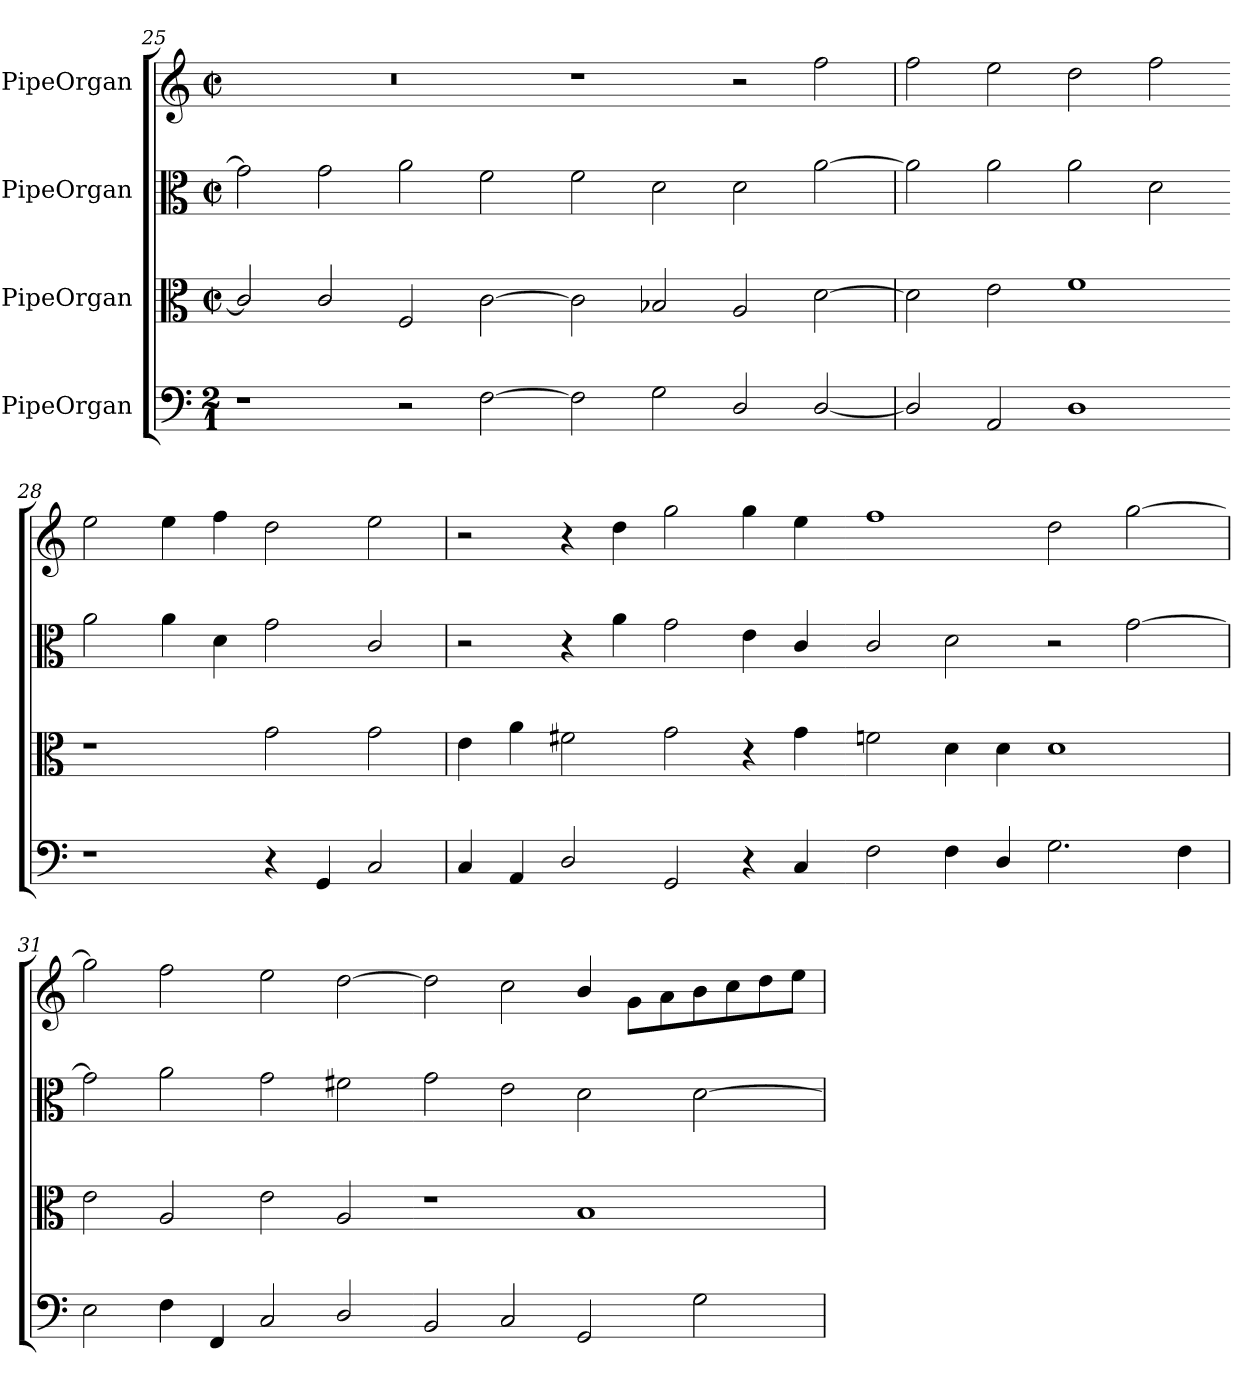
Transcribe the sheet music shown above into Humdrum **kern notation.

**kern	**kern	**kern	**kern
*part4	*part3	*part2	*part1
*staff4	*staff3	*staff2	*staff1
*I"PipeOrgan	*I"PipeOrgan	*I"PipeOrgan	*I"PipeOrgan
*clefF4	*clefC3	*clefC3	*clefG2
*k[]	*k[]	*k[]	*k[]
*C:	*C:	*C:	*C:
*M2/1	*M2/1	*M2/1	*M2/1
*	*met(c|)	*met(c|)	*met(c|)
=25	=25	=25	=25
1r	2c/]	2g\]	0r
.	2c/	2g\	.
2r	2F/	2a\	.
[2F\	[2c\	2f\	.
=26-	=26-	=26-	=26-
2F\]	2c\]	2f\	1r
2G\	2B-X/	2d\	.
2D/	2A/	2d\	2r
[2D/	[2d\	[2a\	2ff\
=27	=27	=27	=27
2D/]	2d\]	2a\]	2ff\
2AA/	2e\	2a\	2ee\
1D	1f	2a\	2dd\
.	.	2d\	2ff\
=28-	=28-	=28-	=28-
1r	1r	2a\	2ee\
.	.	4a\	4ee\
.	.	4d\	4ff\
4r	2g\	2g\	2dd\
4GG/	.	.	.
2C/	2g\	2c/	2ee\
=29	=29	=29	=29
4C/	4e\	2r	2r
4AA/	4a\	.	.
2D/	2f#X\	4r	4r
.	.	4a\	4dd\
2GG/	2g\	2g\	2gg\
4r	4r	4e\	4gg\
4C/	4g\	4c/	4ee\
=30-	=30-	=30-	=30-
2F\	2fn\	2c/	1ff
4F\	4d\	2d\	.
4D/	4d\	.	.
2.G\	1d	2r	2dd\
.	.	[2g\	[2gg\
4F\	.	.	.
=31	=31	=31	=31
2E\	2e\	2g\]	2gg\]
4F\	2A/	2a\	2ff\
4FF/	.	.	.
2C/	2e\	2g\	2ee\
2D/	2A/	2f#X\	[2dd\
=32-	=32-	=32-	=32-
2BB/	1r	2g\	2dd\]
2C/	.	2e\	2cc\
2GG/	1B	2d\	4b/
.	.	.	8g\L
.	.	.	8a\
2G\	.	[2d\	8b\
.	.	.	8cc\
.	.	.	8dd\
.	.	.	8ee\J
=	=	=	=
*-	*-	*-	*-
